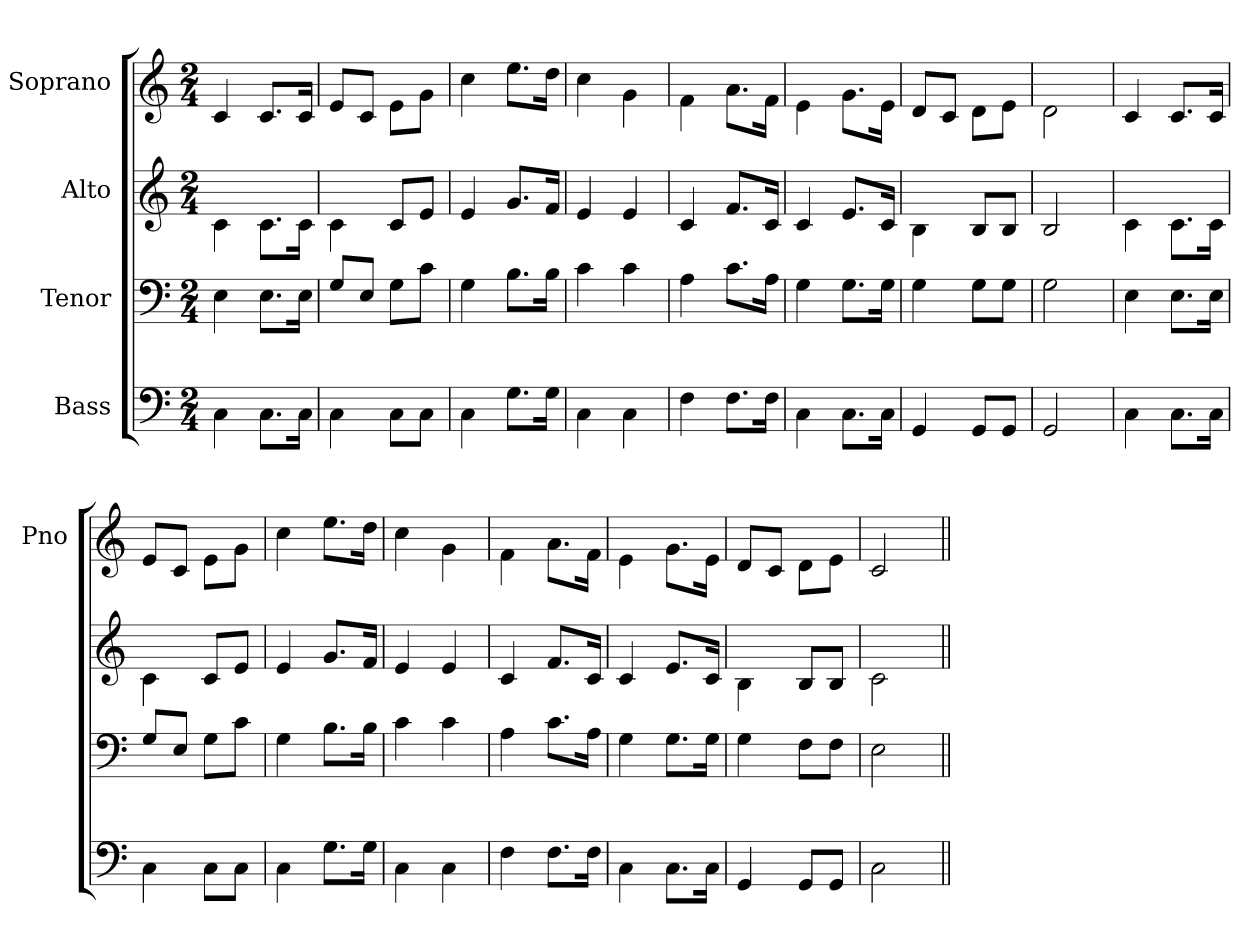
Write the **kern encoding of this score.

**kern	**kern	**kern	**kern
*part4	*part3	*part2	*part1
*staff4	*staff3	*staff2	*staff1
*I"Bass	*I"Tenor	*I"Alto	*I"Soprano
*	*	*	*I'Pno
*clefF4	*clefF4	*clefG2	*clefG2
*k[]	*k[]	*k[]	*k[]
*M2/4	*M2/4	*M2/4	*M2/4
=	=	=	=
4C\	4E\	4c\	4c/
8.C\L	8.E\L	8.c\L	8.c/L
16C\Jk	16E\Jk	16c\Jk	16c/Jk
=	=	=	=
4C\	8G/L	4c\	8e/L
.	8E/J	.	8c/J
8C\L	8G\L	8c/L	8e\L
8C\J	8c\J	8e/J	8g\J
=	=	=	=
4C\	4G\	4e/	4cc\
8.G\L	8.B\L	8.g/L	8.ee\L
16G\Jk	16B\Jk	16f/Jk	16dd\Jk
=	=	=	=
4C\	4c\	4e/	4cc\
4C\	4c\	4e/	4g\
=	=	=	=
4F\	4A\	4c/	4f\
8.F\L	8.c\L	8.f/L	8.a\L
16F\Jk	16A\Jk	16c/Jk	16f\Jk
=	=	=	=
4C\	4G\	4c/	4e\
8.C\L	8.G\L	8.e/L	8.g\L
16C\Jk	16G\Jk	16c/Jk	16e\Jk
=	=	=	=
4GG/	4G\	4B\	8d/L
.	.	.	8c/J
8GG/L	8G\L	8B/L	8d\L
8GG/J	8G\J	8B/J	8e\J
=	=	=	=
2GG/	2G\	2B/	2d\
=	=	=	=
4C\	4E\	4c\	4c/
8.C\L	8.E\L	8.c\L	8.c/L
16C\Jk	16E\Jk	16c\Jk	16c/Jk
=	=	=	=
4C\	8G/L	4c\	8e/L
.	8E/J	.	8c/J
8C\L	8G\L	8c/L	8e\L
8C\J	8c\J	8e/J	8g\J
=	=	=	=
4C\	4G\	4e/	4cc\
8.G\L	8.B\L	8.g/L	8.ee\L
16G\Jk	16B\Jk	16f/Jk	16dd\Jk
=	=	=	=
4C\	4c\	4e/	4cc\
4C\	4c\	4e/	4g\
=	=	=	=
4F\	4A\	4c/	4f\
8.F\L	8.c\L	8.f/L	8.a\L
16F\Jk	16A\Jk	16c/Jk	16f\Jk
=	=	=	=
4C\	4G\	4c/	4e\
8.C\L	8.G\L	8.e/L	8.g\L
16C\Jk	16G\Jk	16c/Jk	16e\Jk
=	=	=	=
4GG/	4G\	4B\	8d/L
.	.	.	8c/J
8GG/L	8F\L	8B/L	8d\L
8GG/J	8F\J	8B/J	8e\J
=	=	=	=
2C\	2E\	2c\	2c/
=||	=||	=||	=||
*-	*-	*-	*-
